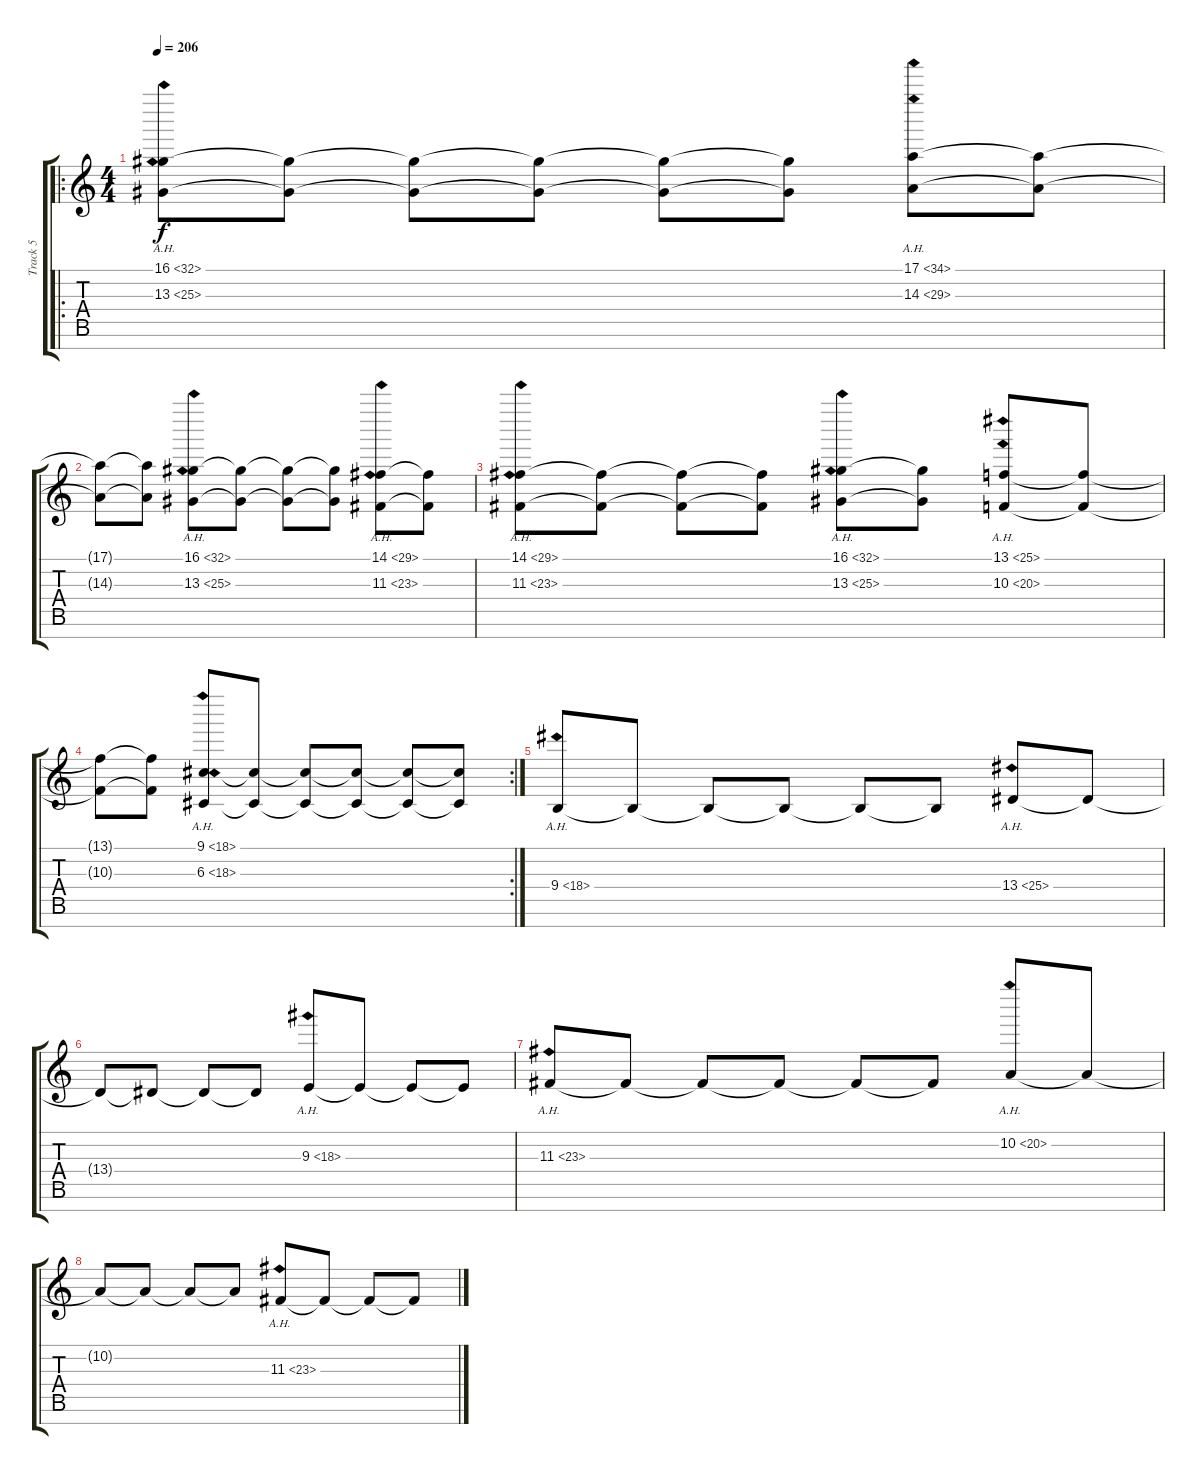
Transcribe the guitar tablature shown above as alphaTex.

\track ("Track 5" "Track 5") {instrument stringensemble1}
\staff {score tabs}
\tuning (E4 B3 G3 D3 A2 E2 B1) {hide}
\ro
\ts (4 4)
\tempo 206
\clef g2
\ks c
(16.1{ah 16} 13.3{ah 12}).8{dy f} (16.1{t} 13.3{t}).8 (16.1{t} 13.3{t}).8 (16.1{t} 13.3{t}).8 (16.1{t} 13.3{t}).8 (16.1{t} 13.3{t}).8 (17.1{ah 17} 14.3{ah 15}).8 (17.1{t} 14.3{t}).8 |
(17.1{t} 14.3{t}).8 (17.1{t} 14.3{t}).8 (16.1{ah 16} 13.3{ah 12}).8 (16.1{t} 13.3{t}).8 (16.1{t} 13.3{t}).8 (16.1{t} 13.3{t}).8 (14.1{ah 15} 11.3{ah 12}).8 (14.1{t} 11.3{t}).8 |
(14.1{ah 15} 11.3{ah 12}).8 (14.1{t} 11.3{t}).8 (14.1{t} 11.3{t}).8 (14.1{t} 11.3{t}).8 (16.1{ah 16} 13.3{ah 12}).8 (16.1{t} 13.3{t}).8 (13.1{ah 12} 10.3{ah 10}).8 (13.1{t} 10.3{t}).8 |
\rc 2
(13.1{t} 10.3{t}).8 (13.1{t} 10.3{t}).8 (9.1{ah 9} 6.3{ah 12}).8 (9.1{t} 6.3{t}).8 (9.1{t} 6.3{t}).8 (9.1{t} 6.3{t}).8 (9.1{t} 6.3{t}).8 (9.1{t} 6.3{t}).8 |
9.4{ah 9}.8 9.4{t}.8 9.4{t}.8 9.4{t}.8 9.4{t}.8 9.4{t}.8 13.4{ah 12}.8 13.4{t}.8 |
13.4{t}.8 13.4{t}.8 13.4{t}.8 13.4{t}.8 9.3{ah 9}.8 9.3{t}.8 9.3{t}.8 9.3{t}.8 |
11.3{ah 12}.8 11.3{t}.8 11.3{t}.8 11.3{t}.8 11.3{t}.8 11.3{t}.8 10.2{ah 10}.8 10.2{t}.8 |
10.2{t}.8 10.2{t}.8 10.2{t}.8 10.2{t}.8 11.3{ah 12}.8 11.3{t}.8 11.3{t}.8 11.3{t}.8
